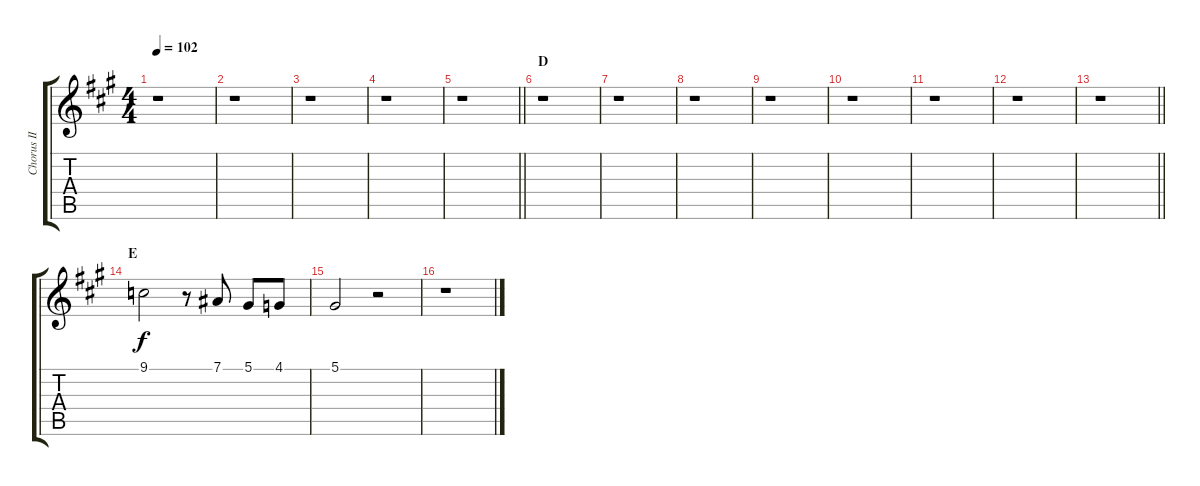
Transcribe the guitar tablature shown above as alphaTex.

\track ("Chorus II" "Chorus II") {instrument voiceoohs}
\staff {score tabs}
\tuning (Eb4 Bb3 Gb3 Db3 Ab2 Eb2) {hide}
\ts (4 4)
\tempo 102
\clef g2
\ks a
r.1{dy f} |
r.1 |
r.1 |
r.1 |
\barLineRight lightlight
r.1 |
\section ("" "D")
r.1 |
r.1 |
r.1 |
r.1 |
r.1 |
r.1 |
r.1 |
\barLineRight lightlight
r.1 |
\section ("" "E")
9.1.2 r.8 7.1.8 5.1.8 4.1.8 |
5.1.2 r.2 |
r.1
